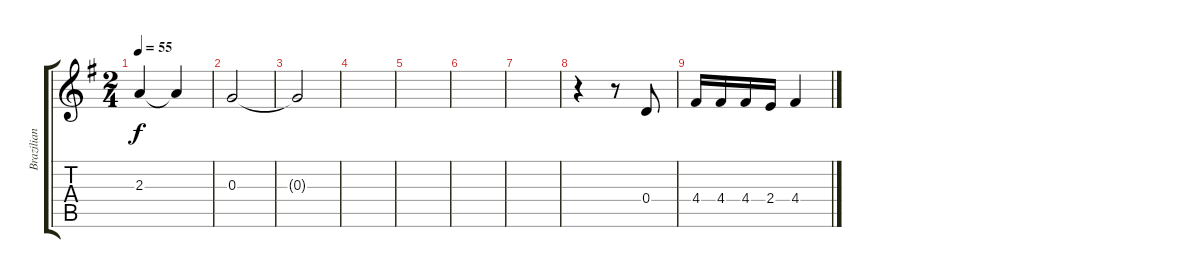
\track ("Brazilian Melody" "Brazilian ") {instrument acousticguitarsteel}
\staff {score tabs}
\tuning (E4 B3 G3 D3 A2 E2) {hide}
\ts (2 4)
\tempo 55
\clef g2
\ks g
2.3.4{dy f} 2.3{t}.4 |
0.3.2 |
0.3{t}.2 |
|
|
|
|
r.4 r.8 0.4.8 |
4.4.16 4.4.16 4.4.16 2.4.16 4.4.4
